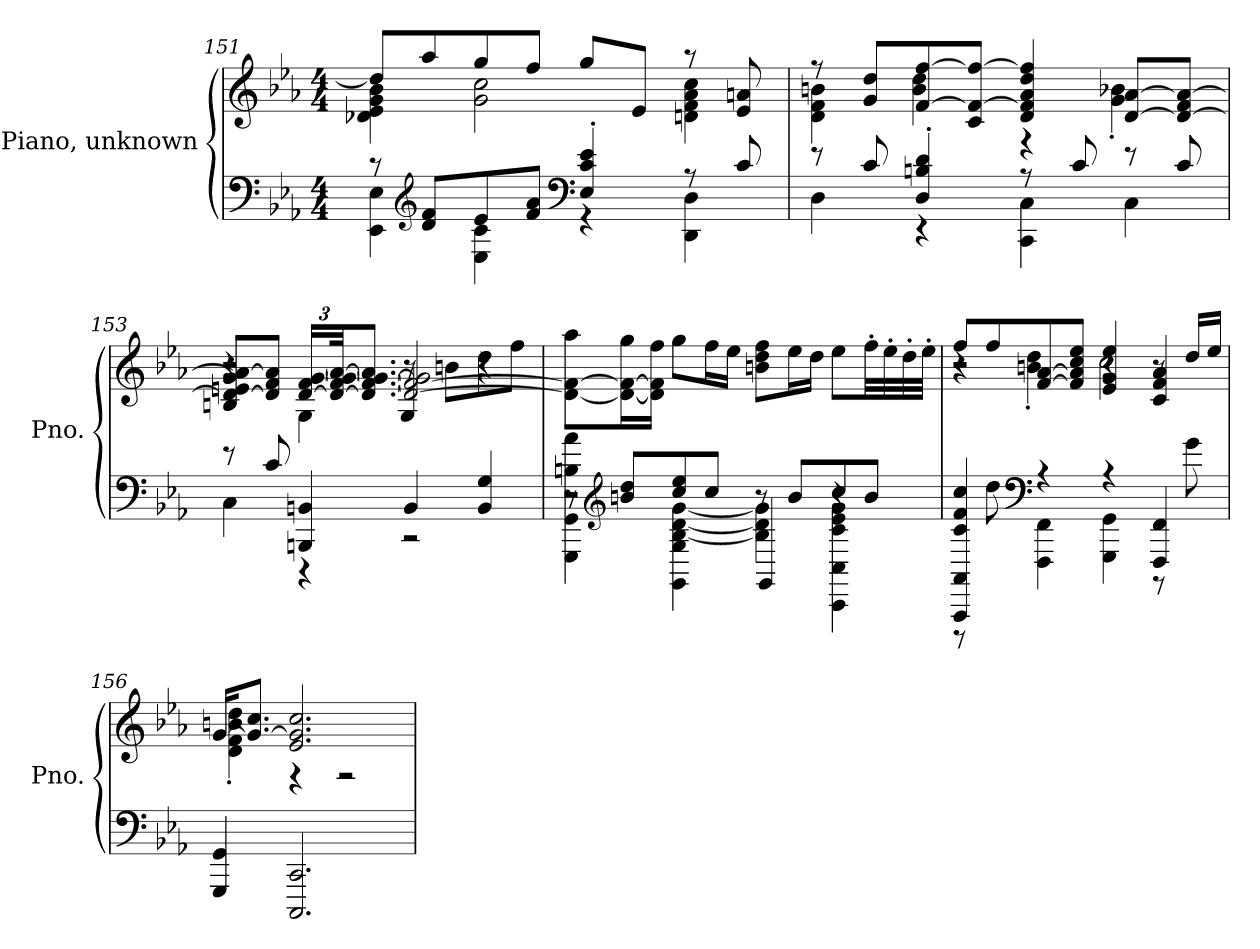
**kern	**kern
*part1	*part1
*staff2	*staff1
*I"Piano, unknown	*
*I'Pno.	*
!!LO:LB:g=z
*clefF4	*clefG2
*k[b-e-a-]	*k[b-e-a-]
*M4/4	*M4/4
=151	=151
*^	*^
8r	4EE-\ 4E-\	8dd-/L]	4d-X\ 4e-\ 4g\ 4b-\
*clefG2	*	*	*
8d/ 8f/L	.	8aa-/	.
8e-/	4E-\ 4c\	8gg/	2g\ 2cc\
8f/ 8a-/J	.	8ff/J	.
*clefF4	*	*	*
4E-/' 4c/' 4e-/'	4r	8gg/L	.
.	.	8e-/J	.
8r	4DD\ 4D\	8r	4dn\ 4f\ 4a-\ 4cc\
8c/	.	8e-/ 8an/	.
=152	=152	=152	=152
8r	4D\	8r	4d\ 4f\ 4bn\
8c/	.	8g/ 8dd/L	.
4D/' 4Bn/' 4d/'	4r	[8f/ [8ff/	4b\ 4dd\
.	.	8c/ 8f/_ 8ff/_J	.
8r	4CC\ 4C\	4d/ 4f/] 4a-/ 4dd/ 4ff/]	4r
8c/	.	.	.
8r	4C\	[8d/ [8a-/L	4g\' 4b-X\'
8c/	.	8d/_ 8f/ 8a-/_J	.
!!LO:LB:g=z
=153	=153	=153	=153
*	*	*	*^
8r	4C\	8Bn/ 8d/_ 8en/ 8g/ 8a-/_L	4r	2r
8c/	.	8d/] 8f/ 8a-/]J	.	.
*	*	*Xbrackettup	*	*
4BBBn/ 4BBn/	4r	[24d/ [24f/ [24g/LL	4G\	.
.	.	48d/_ 48f/_ 48g/_ [48a-/JK	.	.
.	.	8.d/_ 8.f/_ 8.g/_ 8.a-/]J	.	.
4BB/	2r	2d/_ 2f/_ 2g/]	8r	4G/
.	.	.	8bn\L	.
4BB/ 4G/	.	.	8dd\	4r
.	.	.	8ff\J	.
*	*	*v	*v	*v
=154	=154	=154
*	*^	*
8r	4GGG\ 4GG\ 4Bn\ 4a-\	2r	8d\_ 8f\_ 8aa-\L
*clefG2	*	*	*
8bn/ 8dd/L	.	.	16d\_ 16f\_ 16gg\L
.	.	.	16d\] 16f\] 16ff\JJ
8cc/ 8ee-/	4GG\ 4G\ [4B\ [4d\ [4g\	.	8gg\L
8cc/J	.	.	16ff\L
.	.	.	16ee-\JJ
8r	4B\] 4d\] 4g\]	4GG/	8bn\ 8dd\ 8ff\L
8b/L	.	.	16ee-\L
.	.	.	16dd\JJ
8cc/	4CC\ 4C\ 4c\ 4e-\ 4g\	4r	8ee-\L
8b/J	.	.	32ff'\LL
.	.	.	32ee-'\
.	.	.	32dd'\
.	.	.	32ee-'\JJJ
*	*v	*v	*
!!LO:LB:g=z
=155	=155	=155
*	*	*^
*	*	*	*^
4AAA-/ 4AA-/ 4c/ 4f/ 4cc/	8r	8ff/L	4r	2r
.	8dd\	8ff/	.	.
*clefF4	*	*	*	*
4r	4FFF\ 4FF\	[8f/ [8a-/	4bn\' 4dd\'	.
.	.	8f/] 8a-/] 8cc/ 8ee-/J	.	.
4r	4GGG\ 4GG\	4e-/ 4g/ 4ee-/	2cc\	4r
4FFF/ 4FF/	8r	8r	.	4c/ 4f/ 4a-/
.	8g\	16dd/LL	.	.
.	.	16ee-/JJ	.	.
*v	*v	*	*	*
*	*	*v	*v
=156	=156	=156
4GGG/ 4GG/	[16g/KL	4d\' 4f\' 4bn\' 4dd\'
.	8.g/_ 8.cc/J	.
2.CCC/ 2.CC/	2.e-/ 2.g/] 2.cc/	4r
.	.	2r
*	*v	*v
=	=
*-	*-
